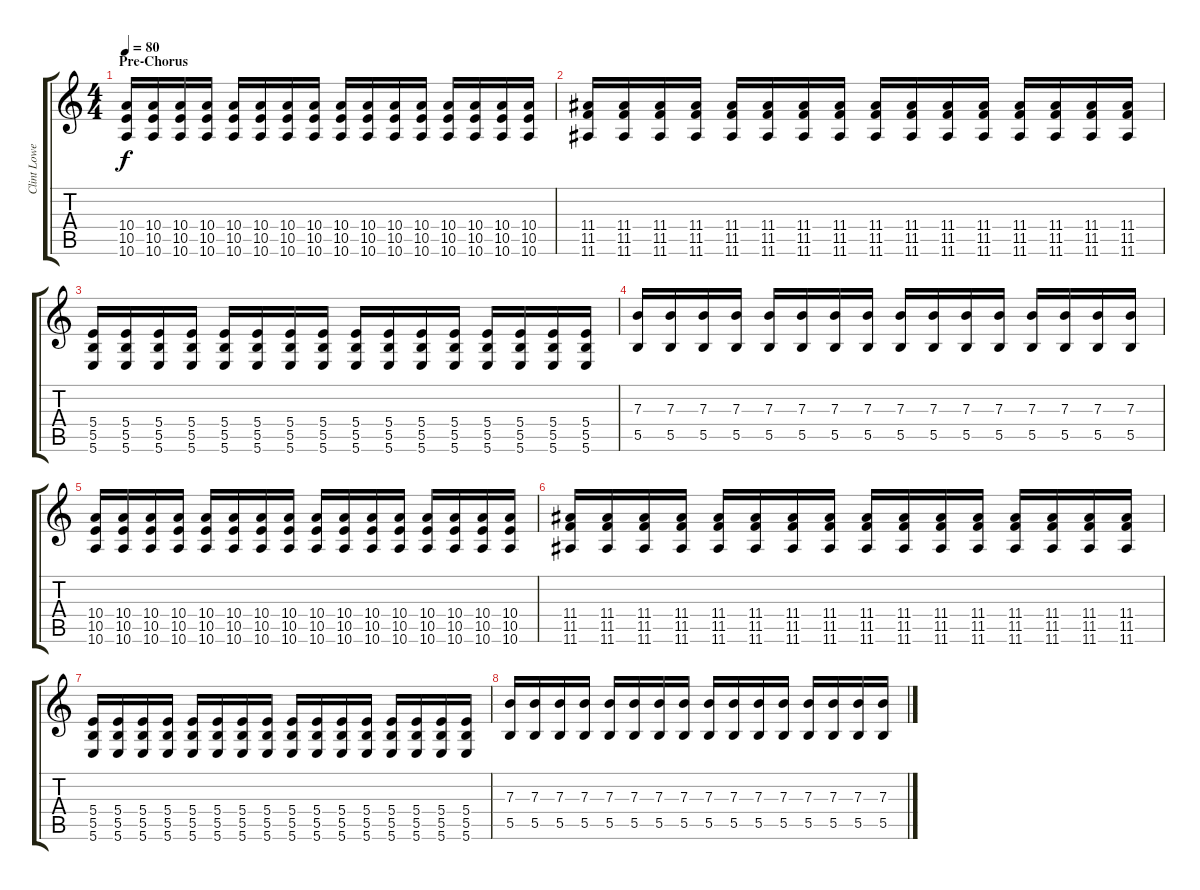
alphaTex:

\track ("Clint Lowery" "Clint Lowe") {instrument overdrivenguitar}
\staff {score tabs}
\tuning (Db4 Ab3 E3 B2 Gb2 B1) {hide}
\ts (4 4)
\section ("" "Pre-Chorus")
\tempo 80
\clef g2
\ks c
(10.4 10.5 10.6).16{dy f} (10.4 10.5 10.6).16 (10.4 10.5 10.6).16 (10.4 10.5 10.6).16 (10.4 10.5 10.6).16 (10.4 10.5 10.6).16 (10.4 10.5 10.6).16 (10.4 10.5 10.6).16 (10.4 10.5 10.6).16 (10.4 10.5 10.6).16 (10.4 10.5 10.6).16 (10.4 10.5 10.6).16 (10.4 10.5 10.6).16 (10.4 10.5 10.6).16 (10.4 10.5 10.6).16 (10.4 10.5 10.6).16 |
(11.4 11.5 11.6).16 (11.4 11.5 11.6).16 (11.4 11.5 11.6).16 (11.4 11.5 11.6).16 (11.4 11.5 11.6).16 (11.4 11.5 11.6).16 (11.4 11.5 11.6).16 (11.4 11.5 11.6).16 (11.4 11.5 11.6).16 (11.4 11.5 11.6).16 (11.4 11.5 11.6).16 (11.4 11.5 11.6).16 (11.4 11.5 11.6).16 (11.4 11.5 11.6).16 (11.4 11.5 11.6).16 (11.4 11.5 11.6).16 |
(5.4 5.5 5.6).16 (5.4 5.5 5.6).16 (5.4 5.5 5.6).16 (5.4 5.5 5.6).16 (5.4 5.5 5.6).16 (5.4 5.5 5.6).16 (5.4 5.5 5.6).16 (5.4 5.5 5.6).16 (5.4 5.5 5.6).16 (5.4 5.5 5.6).16 (5.4 5.5 5.6).16 (5.4 5.5 5.6).16 (5.4 5.5 5.6).16 (5.4 5.5 5.6).16 (5.4 5.5 5.6).16 (5.4 5.5 5.6).16 |
(7.3 5.5).16 (7.3 5.5).16 (7.3 5.5).16 (7.3 5.5).16 (7.3 5.5).16 (7.3 5.5).16 (7.3 5.5).16 (7.3 5.5).16 (7.3 5.5).16 (7.3 5.5).16 (7.3 5.5).16 (7.3 5.5).16 (7.3 5.5).16 (7.3 5.5).16 (7.3 5.5).16 (7.3 5.5).16 |
(10.4 10.5 10.6).16 (10.4 10.5 10.6).16 (10.4 10.5 10.6).16 (10.4 10.5 10.6).16 (10.4 10.5 10.6).16 (10.4 10.5 10.6).16 (10.4 10.5 10.6).16 (10.4 10.5 10.6).16 (10.4 10.5 10.6).16 (10.4 10.5 10.6).16 (10.4 10.5 10.6).16 (10.4 10.5 10.6).16 (10.4 10.5 10.6).16 (10.4 10.5 10.6).16 (10.4 10.5 10.6).16 (10.4 10.5 10.6).16 |
(11.4 11.5 11.6).16 (11.4 11.5 11.6).16 (11.4 11.5 11.6).16 (11.4 11.5 11.6).16 (11.4 11.5 11.6).16 (11.4 11.5 11.6).16 (11.4 11.5 11.6).16 (11.4 11.5 11.6).16 (11.4 11.5 11.6).16 (11.4 11.5 11.6).16 (11.4 11.5 11.6).16 (11.4 11.5 11.6).16 (11.4 11.5 11.6).16 (11.4 11.5 11.6).16 (11.4 11.5 11.6).16 (11.4 11.5 11.6).16 |
(5.4 5.5 5.6).16 (5.4 5.5 5.6).16 (5.4 5.5 5.6).16 (5.4 5.5 5.6).16 (5.4 5.5 5.6).16 (5.4 5.5 5.6).16 (5.4 5.5 5.6).16 (5.4 5.5 5.6).16 (5.4 5.5 5.6).16 (5.4 5.5 5.6).16 (5.4 5.5 5.6).16 (5.4 5.5 5.6).16 (5.4 5.5 5.6).16 (5.4 5.5 5.6).16 (5.4 5.5 5.6).16 (5.4 5.5 5.6).16 |
(7.3 5.5).16 (7.3 5.5).16 (7.3 5.5).16 (7.3 5.5).16 (7.3 5.5).16 (7.3 5.5).16 (7.3 5.5).16 (7.3 5.5).16 (7.3 5.5).16 (7.3 5.5).16 (7.3 5.5).16 (7.3 5.5).16 (7.3 5.5).16 (7.3 5.5).16 (7.3 5.5).16 (7.3 5.5).16
